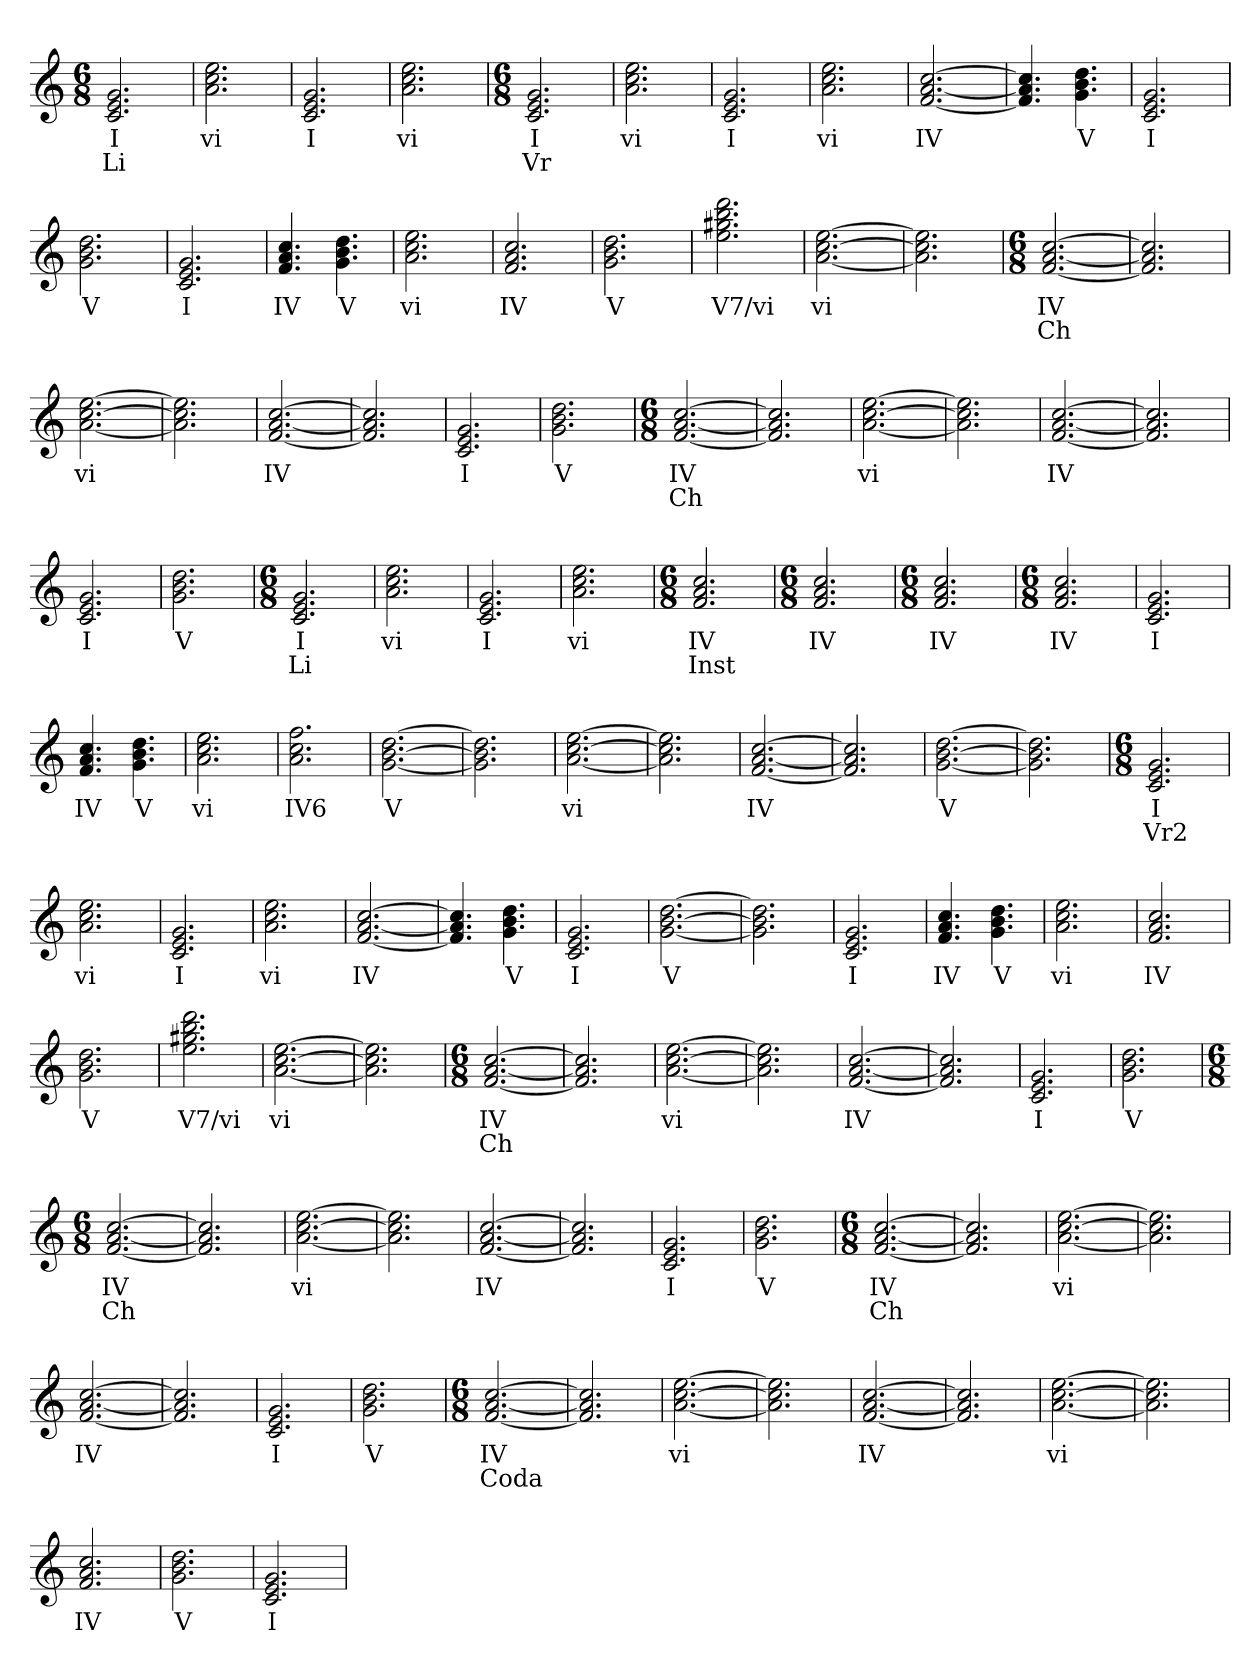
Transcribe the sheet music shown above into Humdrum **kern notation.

**kern	**text	**text
*part1	*part1	*part1
*staff1	*staff1	*staff1
*k[]	*	*
*C:	*	*
*M6/8	*	*
=	=	=
2.c 2.e 2.g	I	Li
=	=	=
*k[]	*	*
*C:	*	*
2.a 2.cc 2.ee	vi	.
=	=	=
*k[]	*	*
*C:	*	*
2.c 2.e 2.g	I	.
=	=	=
*k[]	*	*
*C:	*	*
2.a 2.cc 2.ee	vi	.
=	=	=
*k[]	*	*
*C:	*	*
*M6/8	*	*
2.c 2.e 2.g	I	Vr
=	=	=
*k[]	*	*
*C:	*	*
2.a 2.cc 2.ee	vi	.
=	=	=
*k[]	*	*
*C:	*	*
2.c 2.e 2.g	I	.
=	=	=
*k[]	*	*
*C:	*	*
2.a 2.cc 2.ee	vi	.
=	=	=
*k[]	*	*
*C:	*	*
[2.f [2.a [2.cc	IV	.
=	=	=
*k[]	*	*
*C:	*	*
4.f] 4.a] 4.cc]	.	.
4.g 4.b 4.dd	V	.
=	=	=
*k[]	*	*
*C:	*	*
2.c 2.e 2.g	I	.
=	=	=
*k[]	*	*
*C:	*	*
2.g 2.b 2.dd	V	.
=	=	=
*k[]	*	*
*C:	*	*
2.c 2.e 2.g	I	.
=	=	=
*k[]	*	*
*C:	*	*
4.f 4.a 4.cc	IV	.
4.g 4.b 4.dd	V	.
=	=	=
*k[]	*	*
*C:	*	*
2.a 2.cc 2.ee	vi	.
=	=	=
*k[]	*	*
*C:	*	*
2.f 2.a 2.cc	IV	.
=	=	=
*k[]	*	*
*C:	*	*
2.g 2.b 2.dd	V	.
=	=	=
*k[]	*	*
*C:	*	*
2.ee 2.gg#X 2.bb 2.ddd	V7/vi	.
=	=	=
*k[]	*	*
*C:	*	*
[2.a [2.cc [2.ee	vi	.
=	=	=
*k[]	*	*
*C:	*	*
2.a] 2.cc] 2.ee]	.	.
=	=	=
*k[]	*	*
*C:	*	*
*M6/8	*	*
[2.f [2.a [2.cc	IV	Ch
=	=	=
*k[]	*	*
*C:	*	*
2.f] 2.a] 2.cc]	.	.
=	=	=
*k[]	*	*
*C:	*	*
[2.a [2.cc [2.ee	vi	.
=	=	=
*k[]	*	*
*C:	*	*
2.a] 2.cc] 2.ee]	.	.
=	=	=
*k[]	*	*
*C:	*	*
[2.f [2.a [2.cc	IV	.
=	=	=
*k[]	*	*
*C:	*	*
2.f] 2.a] 2.cc]	.	.
=	=	=
*k[]	*	*
*C:	*	*
2.c 2.e 2.g	I	.
=	=	=
*k[]	*	*
*C:	*	*
2.g 2.b 2.dd	V	.
=	=	=
*k[]	*	*
*C:	*	*
*M6/8	*	*
[2.f [2.a [2.cc	IV	Ch
=	=	=
*k[]	*	*
*C:	*	*
2.f] 2.a] 2.cc]	.	.
=	=	=
*k[]	*	*
*C:	*	*
[2.a [2.cc [2.ee	vi	.
=	=	=
*k[]	*	*
*C:	*	*
2.a] 2.cc] 2.ee]	.	.
=	=	=
*k[]	*	*
*C:	*	*
[2.f [2.a [2.cc	IV	.
=	=	=
*k[]	*	*
*C:	*	*
2.f] 2.a] 2.cc]	.	.
=	=	=
*k[]	*	*
*C:	*	*
2.c 2.e 2.g	I	.
=	=	=
*k[]	*	*
*C:	*	*
2.g 2.b 2.dd	V	.
=	=	=
*k[]	*	*
*C:	*	*
*M6/8	*	*
2.c 2.e 2.g	I	Li
=	=	=
*k[]	*	*
*C:	*	*
2.a 2.cc 2.ee	vi	.
=	=	=
*k[]	*	*
*C:	*	*
2.c 2.e 2.g	I	.
=	=	=
*k[]	*	*
*C:	*	*
2.a 2.cc 2.ee	vi	.
=	=	=
*k[]	*	*
*C:	*	*
*M6/8	*	*
2.f 2.a 2.cc	IV	Inst
=	=	=
*k[]	*	*
*C:	*	*
*M6/8	*	*
2.f 2.a 2.cc	IV	.
=	=	=
*k[]	*	*
*C:	*	*
*M6/8	*	*
2.f 2.a 2.cc	IV	.
=	=	=
*k[]	*	*
*C:	*	*
*M6/8	*	*
2.f 2.a 2.cc	IV	.
=	=	=
*k[]	*	*
*C:	*	*
2.c 2.e 2.g	I	.
=	=	=
*k[]	*	*
*C:	*	*
4.f 4.a 4.cc	IV	.
4.g 4.b 4.dd	V	.
=	=	=
*k[]	*	*
*C:	*	*
2.a 2.cc 2.ee	vi	.
=	=	=
*k[]	*	*
*C:	*	*
2.a 2.cc 2.ff	IV6	.
=	=	=
*k[]	*	*
*C:	*	*
[2.g [2.b [2.dd	V	.
=	=	=
*k[]	*	*
*C:	*	*
2.g] 2.b] 2.dd]	.	.
=	=	=
*k[]	*	*
*C:	*	*
[2.a [2.cc [2.ee	vi	.
=	=	=
*k[]	*	*
*C:	*	*
2.a] 2.cc] 2.ee]	.	.
=	=	=
*k[]	*	*
*C:	*	*
[2.f [2.a [2.cc	IV	.
=	=	=
*k[]	*	*
*C:	*	*
2.f] 2.a] 2.cc]	.	.
=	=	=
*k[]	*	*
*C:	*	*
[2.g [2.b [2.dd	V	.
=	=	=
*k[]	*	*
*C:	*	*
2.g] 2.b] 2.dd]	.	.
=	=	=
*k[]	*	*
*C:	*	*
*M6/8	*	*
2.c 2.e 2.g	I	Vr2
=	=	=
*k[]	*	*
*C:	*	*
2.a 2.cc 2.ee	vi	.
=	=	=
*k[]	*	*
*C:	*	*
2.c 2.e 2.g	I	.
=	=	=
*k[]	*	*
*C:	*	*
2.a 2.cc 2.ee	vi	.
=	=	=
*k[]	*	*
*C:	*	*
[2.f [2.a [2.cc	IV	.
=	=	=
*k[]	*	*
*C:	*	*
4.f] 4.a] 4.cc]	.	.
4.g 4.b 4.dd	V	.
=	=	=
*k[]	*	*
*C:	*	*
2.c 2.e 2.g	I	.
=	=	=
*k[]	*	*
*C:	*	*
[2.g [2.b [2.dd	V	.
=	=	=
*k[]	*	*
*C:	*	*
2.g] 2.b] 2.dd]	.	.
=	=	=
*k[]	*	*
*C:	*	*
2.c 2.e 2.g	I	.
=	=	=
*k[]	*	*
*C:	*	*
4.f 4.a 4.cc	IV	.
4.g 4.b 4.dd	V	.
=	=	=
*k[]	*	*
*C:	*	*
2.a 2.cc 2.ee	vi	.
=	=	=
*k[]	*	*
*C:	*	*
2.f 2.a 2.cc	IV	.
=	=	=
*k[]	*	*
*C:	*	*
2.g 2.b 2.dd	V	.
=	=	=
*k[]	*	*
*C:	*	*
2.ee 2.gg#X 2.bb 2.ddd	V7/vi	.
=	=	=
*k[]	*	*
*C:	*	*
[2.a [2.cc [2.ee	vi	.
=	=	=
*k[]	*	*
*C:	*	*
2.a] 2.cc] 2.ee]	.	.
=	=	=
*k[]	*	*
*C:	*	*
*M6/8	*	*
[2.f [2.a [2.cc	IV	Ch
=	=	=
*k[]	*	*
*C:	*	*
2.f] 2.a] 2.cc]	.	.
=	=	=
*k[]	*	*
*C:	*	*
[2.a [2.cc [2.ee	vi	.
=	=	=
*k[]	*	*
*C:	*	*
2.a] 2.cc] 2.ee]	.	.
=	=	=
*k[]	*	*
*C:	*	*
[2.f [2.a [2.cc	IV	.
=	=	=
*k[]	*	*
*C:	*	*
2.f] 2.a] 2.cc]	.	.
=	=	=
*k[]	*	*
*C:	*	*
2.c 2.e 2.g	I	.
=	=	=
*k[]	*	*
*C:	*	*
2.g 2.b 2.dd	V	.
=	=	=
*k[]	*	*
*C:	*	*
*M6/8	*	*
[2.f [2.a [2.cc	IV	Ch
=	=	=
*k[]	*	*
*C:	*	*
2.f] 2.a] 2.cc]	.	.
=	=	=
*k[]	*	*
*C:	*	*
[2.a [2.cc [2.ee	vi	.
=	=	=
*k[]	*	*
*C:	*	*
2.a] 2.cc] 2.ee]	.	.
=	=	=
*k[]	*	*
*C:	*	*
[2.f [2.a [2.cc	IV	.
=	=	=
*k[]	*	*
*C:	*	*
2.f] 2.a] 2.cc]	.	.
=	=	=
*k[]	*	*
*C:	*	*
2.c 2.e 2.g	I	.
=	=	=
*k[]	*	*
*C:	*	*
2.g 2.b 2.dd	V	.
=	=	=
*k[]	*	*
*C:	*	*
*M6/8	*	*
[2.f [2.a [2.cc	IV	Ch
=	=	=
*k[]	*	*
*C:	*	*
2.f] 2.a] 2.cc]	.	.
=	=	=
*k[]	*	*
*C:	*	*
[2.a [2.cc [2.ee	vi	.
=	=	=
*k[]	*	*
*C:	*	*
2.a] 2.cc] 2.ee]	.	.
=	=	=
*k[]	*	*
*C:	*	*
[2.f [2.a [2.cc	IV	.
=	=	=
*k[]	*	*
*C:	*	*
2.f] 2.a] 2.cc]	.	.
=	=	=
*k[]	*	*
*C:	*	*
2.c 2.e 2.g	I	.
=	=	=
*k[]	*	*
*C:	*	*
2.g 2.b 2.dd	V	.
=	=	=
*k[]	*	*
*C:	*	*
*M6/8	*	*
[2.f [2.a [2.cc	IV	Coda
=	=	=
*k[]	*	*
*C:	*	*
2.f] 2.a] 2.cc]	.	.
=	=	=
*k[]	*	*
*C:	*	*
[2.a [2.cc [2.ee	vi	.
=	=	=
*k[]	*	*
*C:	*	*
2.a] 2.cc] 2.ee]	.	.
=	=	=
*k[]	*	*
*C:	*	*
[2.f [2.a [2.cc	IV	.
=	=	=
*k[]	*	*
*C:	*	*
2.f] 2.a] 2.cc]	.	.
=	=	=
*k[]	*	*
*C:	*	*
[2.a [2.cc [2.ee	vi	.
=	=	=
*k[]	*	*
*C:	*	*
2.a] 2.cc] 2.ee]	.	.
=	=	=
*k[]	*	*
*C:	*	*
2.f 2.a 2.cc	IV	.
=	=	=
*k[]	*	*
*C:	*	*
2.g 2.b 2.dd	V	.
=	=	=
*k[]	*	*
*C:	*	*
2.c 2.e 2.g	I	.
=	=	=
*-	*-	*-
